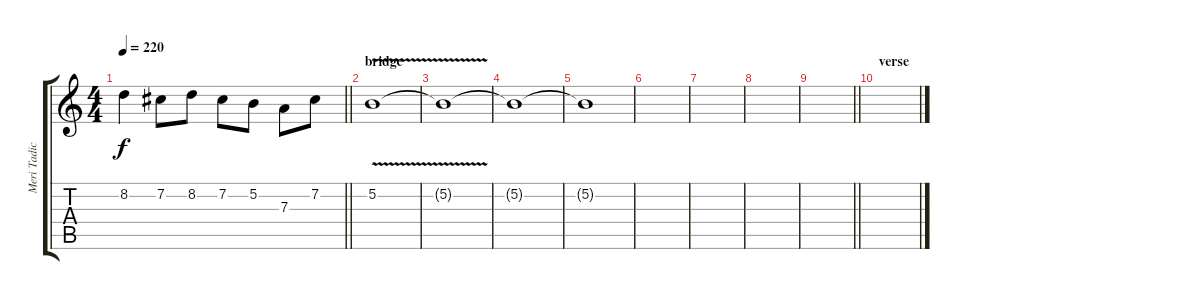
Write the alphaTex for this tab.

\track ("Meri Tadic" "Meri Tadic") {instrument fiddle}
\staff {score tabs}
\tuning (B4 Gb4 D4 A3 E3 B2) {hide}
\ts (4 4)
\tempo 220
\clef g2
\barLineRight lightlight
\ks c
8.2.4{dy f} 7.2.8 8.2.8 7.2.8 5.2.8 7.3.8 7.2.8 |
\section ("" "bridge")
5.2{v}.1{volume 0} |
5.2{t}.1 |
5.2{t}.1 |
5.2{t}.1 |
|
|
|
\barLineRight lightlight
|
\section ("" "verse")
